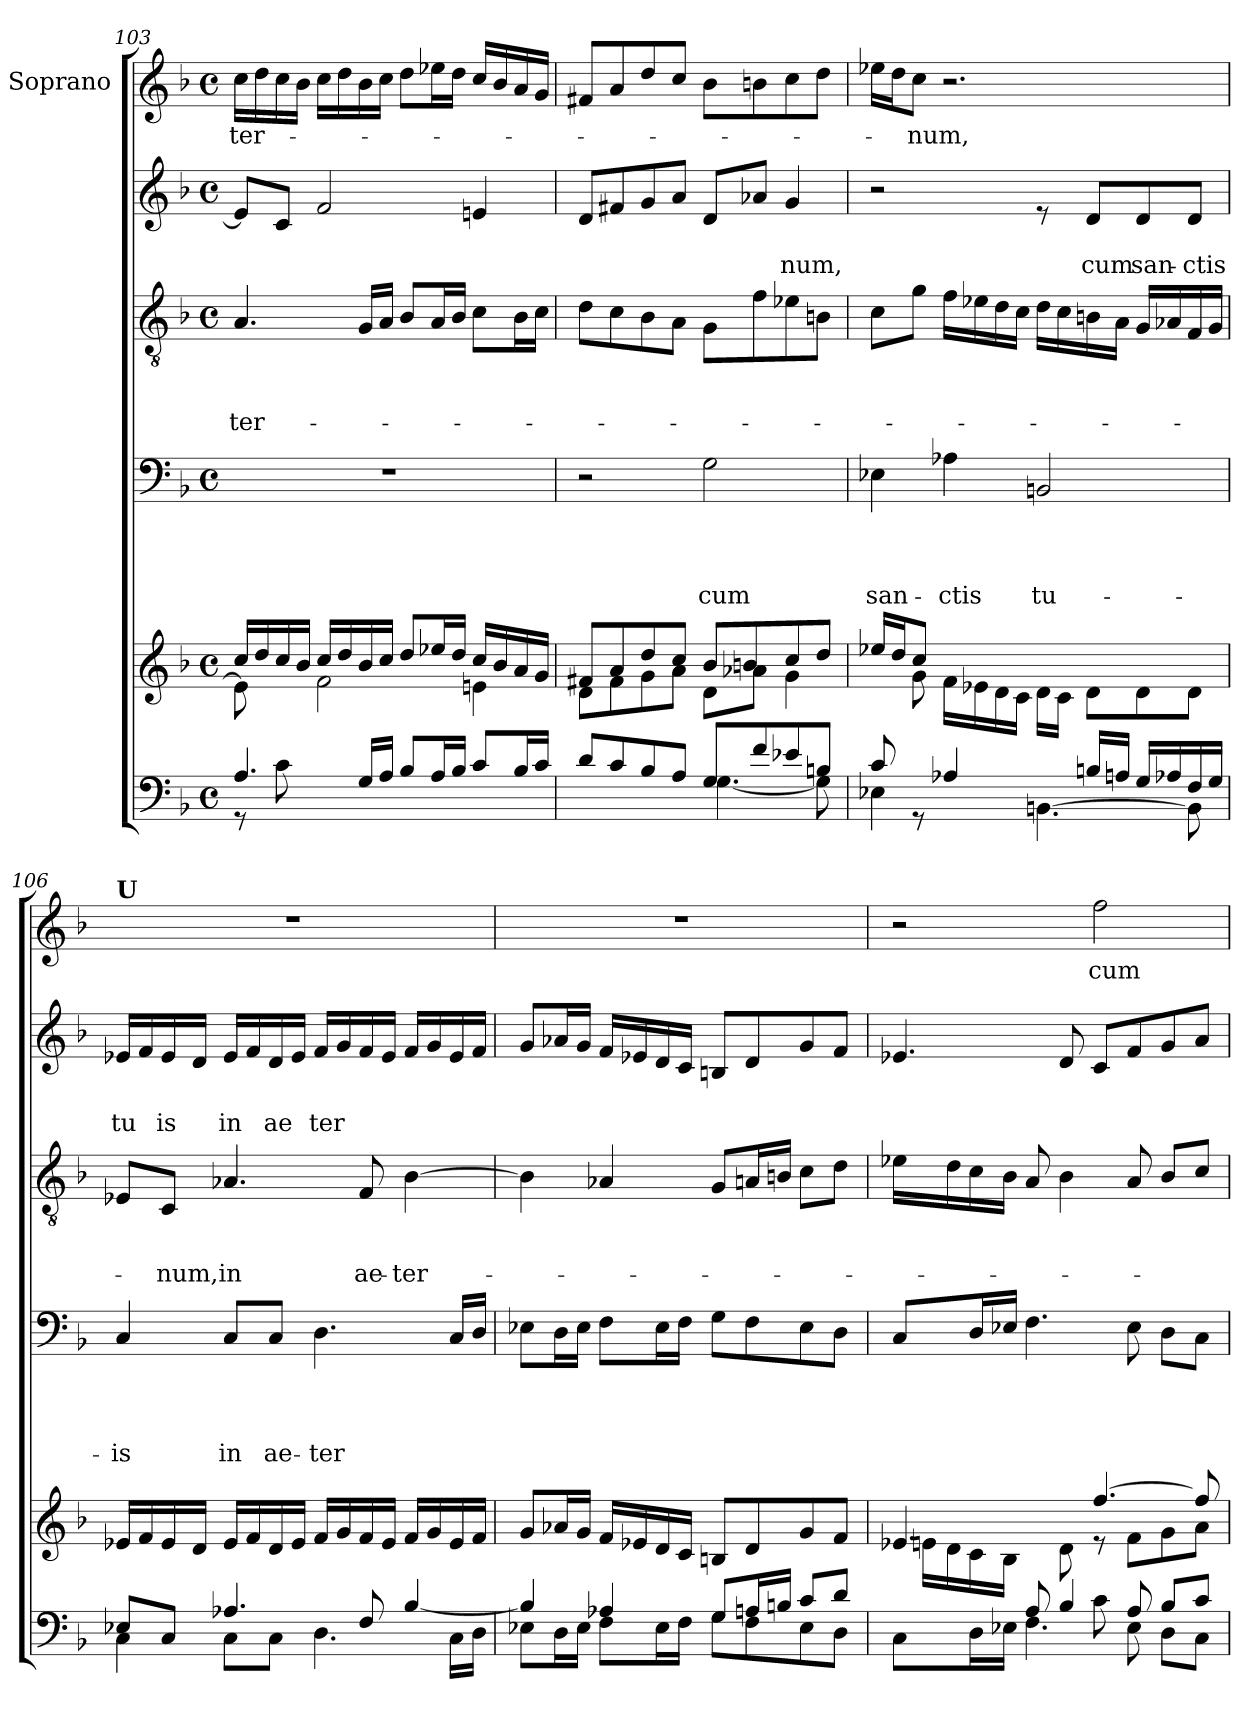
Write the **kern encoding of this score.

**kern	**kern	**kern	**text	**text	**text	**text	**kern	**text	**text	**text	**kern	**text	**text	**kern	**text
*part6	*part5	*part4	*part4	*part4	*part4	*part4	*part3	*part3	*part3	*part3	*part2	*part2	*part2	*part1	*part1
*staff6	*staff5	*staff4	*staff4	*staff4	*staff4	*staff4	*staff3	*staff3	*staff3	*staff3	*staff2	*staff2	*staff2	*staff1	*staff1
*	*	*	*	*	*	*	*	*	*	*	*	*	*	*I"Soprano	*
*clefF4	*clefG2	*clefF4	*	*	*	*	*clefGv2	*	*	*	*clefG2	*	*	*clefG2	*
*k[b-]	*k[b-]	*k[b-]	*	*	*	*	*k[b-]	*	*	*	*k[b-]	*	*	*k[b-]	*
*F:	*F:	*F:	*	*	*	*	*F:	*	*	*	*F:	*	*	*F:	*
*M4/4	*M4/4	*M4/4	*	*	*	*	*M4/4	*	*	*	*M4/4	*	*	*M4/4	*
*met(c)	*met(c)	*met(c)	*	*	*	*	*met(c)	*	*	*	*met(c)	*	*	*met(c)	*
=103	=103	=103	=103	=103	=103	=103	=103	=103	=103	=103	=103	=103	=103	=103	=103
*^	*^	*	*	*	*	*	*	*	*	*	*	*	*	*	*
!	!	!	!	!	!	!	!	!	!	!	!	!LO:LY:b	!	!	!	!	!LO:LY:b
4.A/	8rGG	8e-\]	16cc/LL	1r	.	.	.	.	4.A/	.	.	-ter-	8e-/L]	.	.	16cc\LL	-ter-
.	.	.	16dd/	.	.	.	.	.	.	.	.	.	.	.	.	16dd\	.
.	8c\	8ryy	16cc/	.	.	.	.	.	.	.	.	.	8c/J	.	.	16cc\	.
.	.	.	16b-/JJ	.	.	.	.	.	.	.	.	.	.	.	.	16b-\JJ	.
.	2.ryy	2f\	16cc/LL	.	.	.	.	.	.	.	.	.	2f/	.	.	16cc\LL	.
.	.	.	16dd/	.	.	.	.	.	.	.	.	.	.	.	.	16dd\	.
16G/LL	.	.	16b-/	.	.	.	.	.	16G/LL	.	.	.	.	.	.	16b-\	.
16A/JJ	.	.	16cc/JJ	.	.	.	.	.	16A/JJ	.	.	.	.	.	.	16cc\JJ	.
8B-/L	.	.	8dd/L	.	.	.	.	.	8B-/L	.	.	.	.	.	.	8dd\L	.
16A/L	.	.	16ee-X/L	.	.	.	.	.	16A/L	.	.	.	.	.	.	16ee-X\L	.
16B-/JJ	.	.	16dd/JJ	.	.	.	.	.	16B-/JJ	.	.	.	.	.	.	16dd\JJ	.
8c/L	.	4e\	16cc/LL	.	.	.	.	.	8c\L	.	.	.	4e/	.	.	16cc/LL	.
.	.	.	16b-/	.	.	.	.	.	.	.	.	.	.	.	.	16b-/	.
16B-/L	.	.	16a/	.	.	.	.	.	16B-\L	.	.	.	.	.	.	16a/	.
16c/JJ	.	.	16g/JJ	.	.	.	.	.	16c\JJ	.	.	.	.	.	.	16g/JJ	.
!!LO:PB:g=z
=104	=104	=104	=104	=104	=104	=104	=104	=104	=104	=104	=104	=104	=104	=104	=104	=104	=104
8d/L	2ryy	8d\L	8f#X/L	2r	.	.	.	.	8d\L	.	.	.	8d/L	.	.	8f#X/L	.
8c/	.	8f#\	8a/	.	.	.	.	.	8c\	.	.	.	8f#X/	.	.	8a/	.
8B-/	.	8g\	8dd/	.	.	.	.	.	8B-\	.	.	.	8g/	.	.	8dd/	.
8A/J	.	8a\J	8cc/J	.	.	.	.	.	8A\J	.	.	.	8a/J	.	.	8cc/J	.
!	!	!	!	!	!	!	!	!LO:LY:b	!	!	!	!	!	!	!	!	!
8G/L	[>4.G\	8d\L	8b-/L	2G\	.	.	.	cum	8G\L	.	.	.	8d/L	.	.	8b-\L	.
8f/	.	8a-X\J	8bn/	.	.	.	.	.	8f\	.	.	.	8a-X/J	.	.	8bn\	.
!	!	!	!	!	!	!	!	!	!	!	!	!	!	!	!LO:LY:b	!	!
8e-X/	.	4g\	8cc/	.	.	.	.	.	8e-X\	.	.	.	4g/	.	num,	8cc\	.
8Bn/J	8G\]	.	8dd/J	.	.	.	.	.	8Bn\J	.	.	.	.	.	.	8dd\J	.
!!LO:LB:g=z
=105	=105	=105	=105	=105	=105	=105	=105	=105	=105	=105	=105	=105	=105	=105	=105	=105	=105
*	*	*	*^	*	*	*	*	*	*	*	*	*	*	*	*	*	*
!	!	!	!	!	!	!	!	!	!LO:LY:b	!	!	!	!	!	!	!	!	!
4E-X\	8c/	16ee-X/LL	8ryy	2ryy	4E-X\	.	.	.	san-	8c\L	.	.	.	2r	.	.	16ee-X\LL	.
.	.	16dd/J	.	.	.	.	.	.	.	.	.	.	.	.	.	.	16dd\J	.
!	!	!	!	!	!	!	!	!	!	!	!	!	!	!	!	!	!	!LO:LY:b
.	8rGG	8cc/J	8g\	.	.	.	.	.	.	8g\J	.	.	.	.	.	.	8cc\J	-num,
!	!	!	!	!	!	!	!	!	!LO:LY:b	!	!	!	!	!	!	!	!	!
4A-X/	4.ryy	2.ryy	16f\LL	.	4A-X\	.	.	.	-ctis	16f\LL	.	.	.	.	.	.	2.r	.
.	.	.	16e-X\	.	.	.	.	.	.	16e-X\	.	.	.	.	.	.	.	.
.	.	.	16d\	.	.	.	.	.	.	16d\	.	.	.	.	.	.	.	.
.	.	.	16c\JJ	.	.	.	.	.	.	16c\JJ	.	.	.	.	.	.	.	.
!	!	!	!	!	!	!	!	!	!LO:LY:b	!	!	!	!	!	!	!	!	!
[>4.BBn\	.	.	16d\LL	8ryy	2BBn/	.	.	.	tu-	16d\LL	.	.	.	8re	.	.	.	.
.	.	.	16c\JJ	.	.	.	.	.	.	16c\	.	.	.	.	.	.	.	.
!	!	!	!	!	!	!	!	!	!	!	!	!	!	!	!	!LO:LY:b	!	!
.	16Bn/LL	.	4.ryy	8d\L	.	.	.	.	.	16Bn\	.	.	.	8d/L	.	cum	.	.
.	16An/JJ	.	.	.	.	.	.	.	.	16A\JJ	.	.	.	.	.	.	.	.
!	!	!	!	!	!	!	!	!	!	!	!	!	!	!	!	!LO:LY:b	!	!
.	16G/LL	.	.	8d\	.	.	.	.	.	16G/LL	.	.	.	8d/	.	san-	.	.
.	16A-X/	.	.	.	.	.	.	.	.	16A-X/	.	.	.	.	.	.	.	.
!	!	!	!	!	!	!	!	!	!	!	!	!	!	!	!	!LO:LY:b	!	!
8BB\]	16F/	.	.	8d\J	.	.	.	.	.	16F/	.	.	.	8d/J	.	-ctis	.	.
.	16G/JJ	.	.	.	.	.	.	.	.	16G/JJ	.	.	.	.	.	.	.	.
*	*	*v	*v	*v	*	*	*	*	*	*	*	*	*	*	*	*	*	*
=106	=106	=106	=106	=106	=106	=106	=106	=106	=106	=106	=106	=106	=106	=106	=106	=106
!	!	!	!	!	!	!	!	!	!	!	!	!	!	!	!LO:TX:a:B:t=U	!
!	!	!	!	!	!	!	!LO:LY:b	!	!	!	!	!	!	!LO:LY:b	!	!
4C\	8E-X/L	16e-X/LL	4C/	.	.	.	-is	8E-X/L	.	.	.	16e-X/LL	.	tu	1r	.
.	.	16f/	.	.	.	.	.	.	.	.	.	16f/	.	.	.	.
!	!	!	!	!	!	!	!	!	!	!	!LO:LY:b	!	!	!LO:LY:b	!	!
.	8C/J	16e-/	.	.	.	.	.	8C/J	.	.	-num,	16e-/	.	is	.	.
.	.	16d/JJ	.	.	.	.	.	.	.	.	.	16d/JJ	.	.	.	.
!	!	!	!	!	!	!	!LO:LY:b	!	!	!	!LO:LY:b	!	!	!LO:LY:b	!	!
8C\L	4.A-X/	16e-/LL	8C/L	.	.	.	in	4.A-X/	.	.	in	16e-/LL	.	in	.	.
.	.	16f/	.	.	.	.	.	.	.	.	.	16f/	.	.	.	.
!	!	!	!	!	!	!	!LO:LY:b	!	!	!	!	!	!	!LO:LY:b	!	!
8C\J	.	16d/	8C/J	.	.	.	ae-	.	.	.	.	16d/	.	ae	.	.
.	.	16e-/JJ	.	.	.	.	.	.	.	.	.	16e-/JJ	.	.	.	.
!	!	!	!	!	!	!	!LO:LY:b	!	!	!	!	!	!	!LO:LY:b	!	!
4.D\	.	16f/LL	4.D\	.	.	.	-ter	.	.	.	.	16f/LL	.	ter	.	.
.	.	16g/	.	.	.	.	.	.	.	.	.	16g/	.	.	.	.
!	!	!	!	!	!	!	!	!	!	!	!LO:LY:b	!	!	!	!	!
.	8F/	16f/	.	.	.	.	.	8F/	.	.	ae-	16f/	.	.	.	.
.	.	16e-/JJ	.	.	.	.	.	.	.	.	.	16e-/JJ	.	.	.	.
!	!	!	!	!	!	!	!	!	!	!	!LO:LY:b	!	!	!	!	!
.	[<4B-/	16f/LL	.	.	.	.	.	[>4B-\	.	.	-ter-	16f/LL	.	.	.	.
.	.	16g/	.	.	.	.	.	.	.	.	.	16g/	.	.	.	.
16C\LL	.	16e-/	16C/LL	.	.	.	.	.	.	.	.	16e-/	.	.	.	.
16D\JJ	.	16f/JJ	16D/JJ	.	.	.	.	.	.	.	.	16f/JJ	.	.	.	.
=107	=107	=107	=107	=107	=107	=107	=107	=107	=107	=107	=107	=107	=107	=107	=107	=107
8E-X\L	4B-/]	8g/L	8E-X\L	.	.	.	.	4B-\]	.	.	.	8g/L	.	.	1r	.
16D\L	.	16a-X/L	16D\L	.	.	.	.	.	.	.	.	16a-X/L	.	.	.	.
16E-\JJ	.	16g/JJ	16E-\JJ	.	.	.	.	.	.	.	.	16g/JJ	.	.	.	.
8F\L	4A-X/	16f/LL	8F\L	.	.	.	.	4A-X/	.	.	.	16f/LL	.	.	.	.
.	.	16e-X/	.	.	.	.	.	.	.	.	.	16e-X/	.	.	.	.
16E-\L	.	16d/	16E-\L	.	.	.	.	.	.	.	.	16d/	.	.	.	.
16F\JJ	.	16c/JJ	16F\JJ	.	.	.	.	.	.	.	.	16c/JJ	.	.	.	.
8G\L	8G/L	8Bn/L	8G\L	.	.	.	.	8G/L	.	.	.	8Bn/L	.	.	.	.
8F\	16An/L	8d/	8F\	.	.	.	.	16An/L	.	.	.	8d/	.	.	.	.
.	16Bn/JJ	.	.	.	.	.	.	16Bn/JJ	.	.	.	.	.	.	.	.
8E-\	8c/L	8g/	8E-\	.	.	.	.	8c\L	.	.	.	8g/	.	.	.	.
8D\J	8d/J	8f/J	8D\J	.	.	.	.	8d\J	.	.	.	8f/J	.	.	.	.
!!LO:LB:g=z
=108	=108	=108	=108	=108	=108	=108	=108	=108	=108	=108	=108	=108	=108	=108	=108	=108
*	*^	*^	*	*	*	*	*	*	*	*	*	*	*	*	*	*
*	*	*	*	*^	*	*	*	*	*	*	*	*	*	*	*	*	*	*
8C\L	4ryy	2ryy	4.e-X/	16e\LL	2ryy	8C/L	.	.	.	.	16e-X\LL	.	.	.	4.e-X/	.	.	2r	.
.	.	.	.	16d\	.	.	.	.	.	.	16d\	.	.	.	.	.	.	.	.
16D\L	.	.	.	16c\	.	16D/L	.	.	.	.	16c\	.	.	.	.	.	.	.	.
16E-X\JJ	.	.	.	16B-\JJ	.	16E-X/JJ	.	.	.	.	16B-\JJ	.	.	.	.	.	.	.	.
4.F\	8A/	.	.	2.ryy	.	4.F\	.	.	.	.	8A/	.	.	.	.	.	.	.	.
.	4B-/	.	8d\	.	.	.	.	.	.	.	4B-\	.	.	.	8d/	.	.	.	.
!	!	!	!	!	!	!	!	!	!	!	!	!	!	!	!	!	!	!	!LO:LY:b
.	.	8c\	8re	.	[<4.ff/	.	.	.	.	.	.	.	.	.	8c/L	.	.	2ff\	cum
8E-\	8A/	4.ryy	8f\L	.	.	8E-\	.	.	.	.	8A/	.	.	.	8f/	.	.	.	.
8D\L	8B-/L	.	8g\	.	.	8D\L	.	.	.	.	8B-/L	.	.	.	8g/	.	.	.	.
8C\J	8c/J	.	8a\J	.	8ff/]	8C\J	.	.	.	.	8c/J	.	.	.	8a/J	.	.	.	.
*v	*v	*v	*	*	*	*	*	*	*	*	*	*	*	*	*	*	*	*	*
*	*v	*v	*v	*	*	*	*	*	*	*	*	*	*	*	*	*	*
=	=	=	=	=	=	=	=	=	=	=	=	=	=	=	=
*-	*-	*-	*-	*-	*-	*-	*-	*-	*-	*-	*-	*-	*-	*-	*-
